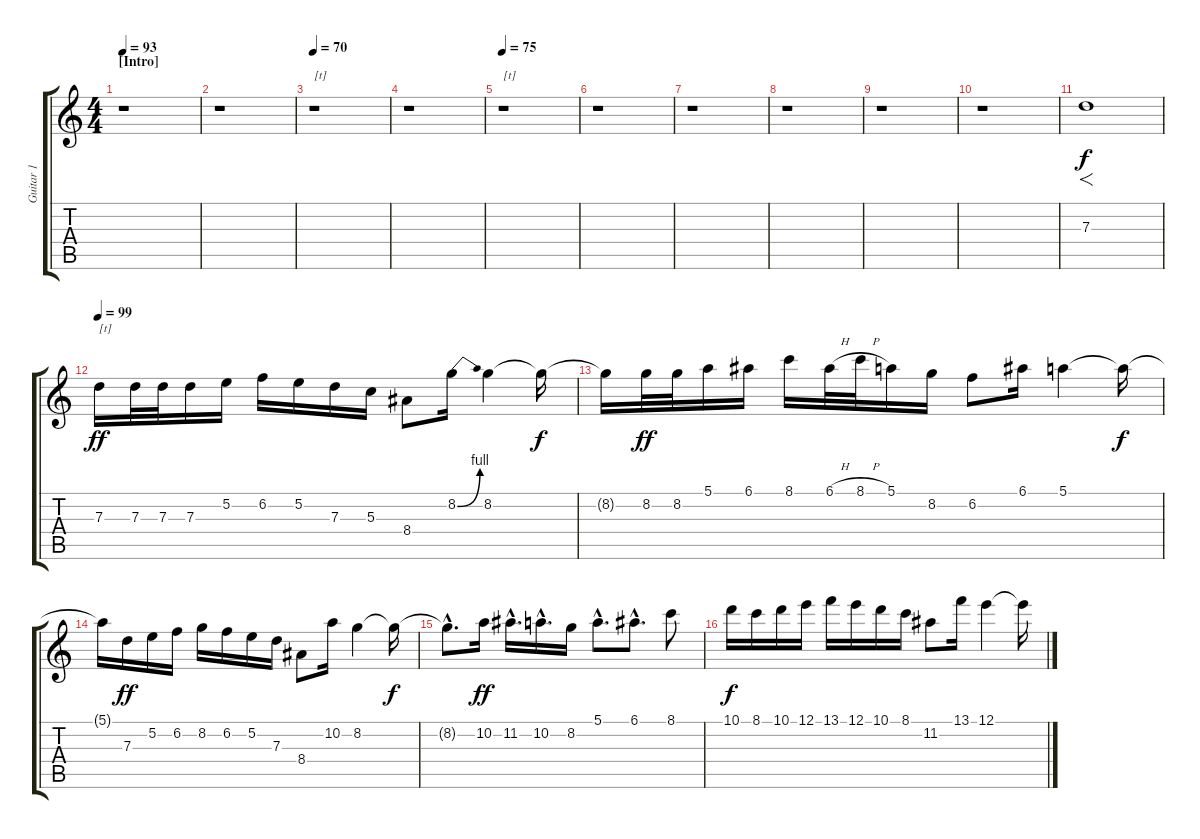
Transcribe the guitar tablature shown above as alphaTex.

\track ("Guitar 1" "Guitar 1") {instrument overdrivenguitar}
\staff {score tabs}
\tuning (E4 B3 G3 D3 A2 E2) {hide}
\ts (4 4)
\section ("" "[Intro]")
\tempo 93
\clef g2
\ks c
r.1{dy f instrument overdrivenguitar} |
r.1 |
\tempo 70
r.1{txt "[t]"} |
r.1 |
\tempo 75
r.1{txt "[t]"} |
r.1 |
r.1 |
r.1 |
r.1 |
r.1 |
7.3.1{f} |
\section ("" "")
\tempo 99
7.3.16{txt "[t]" dy ff} 7.3.32 7.3.32 7.3.16 5.2.16 6.2.16 5.2.16 7.3.16 5.3.16 8.4.8 8.2{be (bend 0 0 60 4)}.16 8.2.4 8.2{t}.16{dy f} |
8.2{t}.16 8.2.32{dy ff} 8.2.32 5.1.16 6.1.16 8.1.16 6.1{h}.32 8.1{h}.32 5.1.16 8.2.16 6.2.8 6.1.16 5.1.4 5.1{t}.16{dy f} |
5.1{t}.16 7.3.16{dy ff} 5.2.16 6.2.16 8.2.16 6.2.16 5.2.16 7.3.16 8.4.8 10.2.16 8.2.4 8.2{t}.16{dy f} |
8.2{hac t}.8{d} 10.2.16{dy ff} 11.2{hac}.16{d} 10.2{hac}.16{d} 8.2.16 5.1{hac}.8{d} 6.1{hac}.8{d} 8.1.8 |
10.1.16{dy f} 8.1.16 10.1.16 12.1.16 13.1.16 12.1.16 10.1.16 8.1.16 11.2.8 13.1.16 12.1.4 12.1{t}.16
